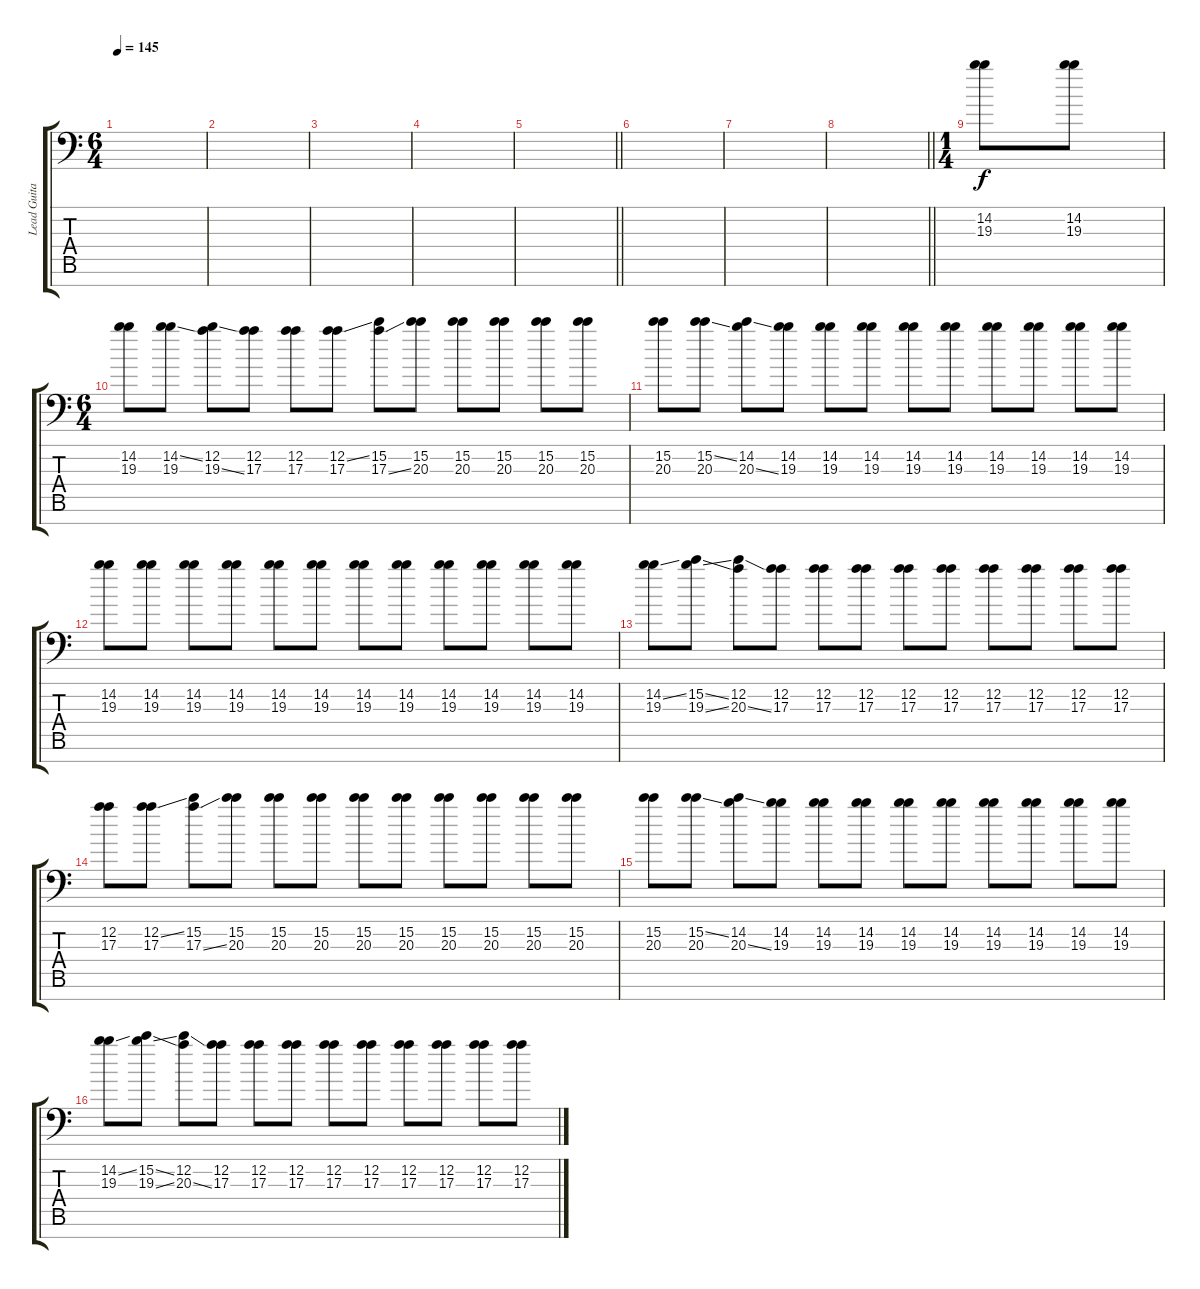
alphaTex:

\track ("Lead Guitar #3 / Delay" "Lead Guita") {instrument electricguitarjazz}
\staff {score tabs}
\tuning (D4 A3 E3 D3 A2 E2 A1) {hide}
\ts (6 4)
\tempo 145
\clef f4
\ks c
|
|
|
|
\barLineRight lightlight
|
\section ("" "")
|
|
\barLineRight lightlight
|
\ts (1 4)
\section ("" "")
(14.2 19.3).8 (14.2 19.3).8 |
\ts (6 4)
(14.2 19.3).8{volume 8 instrument distortionguitar} (14.2{ss} 19.3).8 (12.2 19.3{ss}).8 (12.2 17.3).8 (12.2 17.3).8 (12.2{ss} 17.3).8 (15.2 17.3{ss}).8 (15.2 20.3).8 (15.2 20.3).8 (15.2 20.3).8 (15.2 20.3).8 (15.2 20.3).8 |
(15.2 20.3).8 (15.2{ss} 20.3).8 (14.2 20.3{ss}).8 (14.2 19.3).8 (14.2 19.3).8 (14.2 19.3).8 (14.2 19.3).8 (14.2 19.3).8 (14.2 19.3).8 (14.2 19.3).8 (14.2 19.3).8 (14.2 19.3).8 |
(14.2 19.3).8 (14.2 19.3).8 (14.2 19.3).8 (14.2 19.3).8 (14.2 19.3).8 (14.2 19.3).8 (14.2 19.3).8 (14.2 19.3).8 (14.2 19.3).8 (14.2 19.3).8 (14.2 19.3).8 (14.2 19.3).8 |
(14.2{ss} 19.3).8 (15.2{ss} 19.3{ss}).8 (12.2 20.3{ss}).8 (12.2 17.3).8 (12.2 17.3).8 (12.2 17.3).8 (12.2 17.3).8 (12.2 17.3).8 (12.2 17.3).8 (12.2 17.3).8 (12.2 17.3).8 (12.2 17.3).8 |
(12.2 17.3).8 (12.2{ss} 17.3).8 (15.2 17.3{ss}).8 (15.2 20.3).8 (15.2 20.3).8 (15.2 20.3).8 (15.2 20.3).8 (15.2 20.3).8 (15.2 20.3).8 (15.2 20.3).8 (15.2 20.3).8 (15.2 20.3).8 |
(15.2 20.3).8 (15.2{ss} 20.3).8 (14.2 20.3{ss}).8 (14.2 19.3).8 (14.2 19.3).8 (14.2 19.3).8 (14.2 19.3).8 (14.2 19.3).8 (14.2 19.3).8 (14.2 19.3).8 (14.2 19.3).8 (14.2 19.3).8 |
(14.2{ss} 19.3).8 (15.2{ss} 19.3{ss}).8 (12.2 20.3{ss}).8 (12.2 17.3).8 (12.2 17.3).8 (12.2 17.3).8 (12.2 17.3).8 (12.2 17.3).8 (12.2 17.3).8 (12.2 17.3).8 (12.2 17.3).8 (12.2 17.3).8
